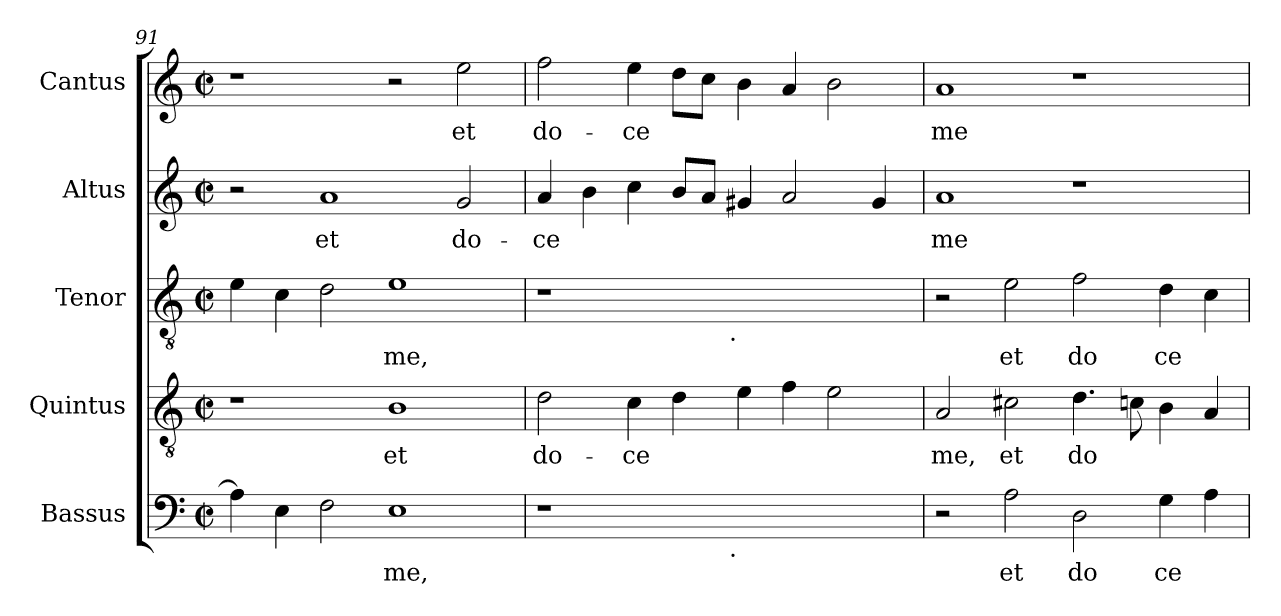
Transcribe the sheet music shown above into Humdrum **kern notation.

**kern	**text	**kern	**text	**kern	**text	**kern	**text	**kern	**text
*part5	*part5	*part4	*part4	*part3	*part3	*part2	*part2	*part1	*part1
*staff5	*staff5	*staff4	*staff4	*staff3	*staff3	*staff2	*staff2	*staff1	*staff1
*I"Bassus	*	*I"Quintus	*	*I"Tenor	*	*I"Altus	*	*I"Cantus	*
*clefF4	*	*clefGv2	*	*clefGv2	*	*clefG2	*	*clefG2	*
*k[]	*	*k[]	*	*k[]	*	*k[]	*	*k[]	*
*C:	*	*C:	*	*C:	*	*C:	*	*C:	*
*M2/2	*	*M2/2	*	*M2/2	*	*M2/2	*	*M2/2	*
*met(c|)	*	*met(c|)	*	*met(c|)	*	*met(c|)	*	*met(c|)	*
=91	=91	=91	=91	=91	=91	=91	=91	=91	=91
!	!LO:LY:b:cj	!	!	!	!LO:LY:b:cj	!	!	!	!
4A\]	.	1r	.	4e\	.	2r	.	1r	.
!	!LO:LY:b:cj	!	!	!	!LO:LY:b:cj	!	!	!	!
4E\	.	.	.	4c\	.	.	.	.	.
!	!LO:LY:b:cj	!	!	!	!LO:LY:b:cj	!	!LO:LY:b:cj	!	!
2F\	.	.	.	2d\	.	1a	et	.	.
!	!LO:LY:b:cj	!	!LO:LY:b:cj	!	!LO:LY:b:cj	!	!	!	!
1E	me,	1B	et	1e	me,	.	.	2r	.
!	!	!	!	!	!	!	!LO:LY:b:cj	!	!LO:LY:b:cj
.	.	.	.	.	.	2g/	do-	2ee\	et
=92	=92	=92	=92	=92	=92	=92	=92	=92	=92
!	!	!	!LO:LY:b:cj	!	!	!	!LO:LY:b:cj	!	!LO:LY:b:cj
*^	*	*	*	*^	*	*	*	*	*
1r	2ryy	.	2d\	do-	1r	2ryy	.	4a/	-ce	2ff\	do-
!	!	!	!	!	!	!	!	!	!LO:LY:b:cj	!	!
.	.	.	.	.	.	.	.	4b\	.	.	.
!	!	!	!	!LO:LY:b:cj	!	!	!	!	!LO:LY:b:cj	!	!LO:LY:b:cj
.	4ryy	.	4c\	-ce	.	4ryy	.	4cc\	.	4ee\	-ce
!	!	!	!	!LO:LY:b:cj	!	!	!	!	!LO:LY:b:cj	!	!LO:LY:b:cj
.	8...ryy	.	4d\	.	.	8...ryy	.	8b/L	.	8dd\L	.
!	!	!	!	!	!	!	!	!	!LO:LY:b:cj	!	!LO:LY:b:cj
.	.	.	.	.	.	.	.	8a/J	.	8cc\J	.
!	!	!	!	!	!	!LO:TX:b:t=.	!	!	!	!	!
!	!LO:TX:b:t=.	!	!	!	!	!	!	!	!	!	!
.	1ryy	.	.	.	.	1ryy	.	.	.	.	.
!	!	!	!	!LO:LY:b:cj	!	!	!	!	!LO:LY:b:cj	!	!LO:LY:b:cj
1ryy	.	.	4e\	.	1ryy	.	.	4g#/	.	4b\	.
!	!	!	!	!LO:LY:b:cj	!	!	!	!	!LO:LY:b:cj	!	!LO:LY:b:cj
.	.	.	4f\	.	.	.	.	2a/	.	4a/	.
!	!	!	!	!LO:LY:b:cj	!	!	!	!	!	!	!LO:LY:b:cj
.	.	.	2e\	.	.	.	.	.	.	2b\	.
!	!	!	!	!	!	!	!	!	!LO:LY:b:cj	!	!
.	.	.	.	.	.	.	.	4g#/	.	.	.
.	64ryy	.	.	.	.	64ryy	.	.	.	.	.
=93	=93	=93	=93	=93	=93	=93	=93	=93	=93	=93	=93
!	!	!	!	!LO:LY:b:cj	!	!	!	!	!LO:LY:b:cj	!	!LO:LY:b:cj
*v	*v	*	*	*	*v	*v	*	*	*	*	*
2r	.	2A/	me,	2r	.	1a	me	1a	me
!	!LO:LY:b:cj	!	!LO:LY:b:cj	!	!LO:LY:b:cj	!	!	!	!
2A\	et	2c#X\	et	2e\	et	.	.	.	.
!	!LO:LY:b:cj	!	!LO:LY:b:cj	!	!LO:LY:b:cj	!	!	!	!
2D\	do	4.d\	do-	2f\	do	1r	.	1r	.
!	!	!	!LO:LY:b:cj	!	!	!	!	!	!
.	.	8cn\	--	.	.	.	.	.	.
!	!LO:LY:b:cj	!	!LO:LY:b:cj	!	!LO:LY:b:cj	!	!	!	!
4G\	ce	4B\	--	4d\	ce	.	.	.	.
!	!LO:LY:b:cj	!	!LO:LY:b:cj	!	!LO:LY:b:cj	!	!	!	!
4A\	.	4A/	--	4c\	.	.	.	.	.
=	=	=	=	=	=	=	=	=	=
*-	*-	*-	*-	*-	*-	*-	*-	*-	*-
